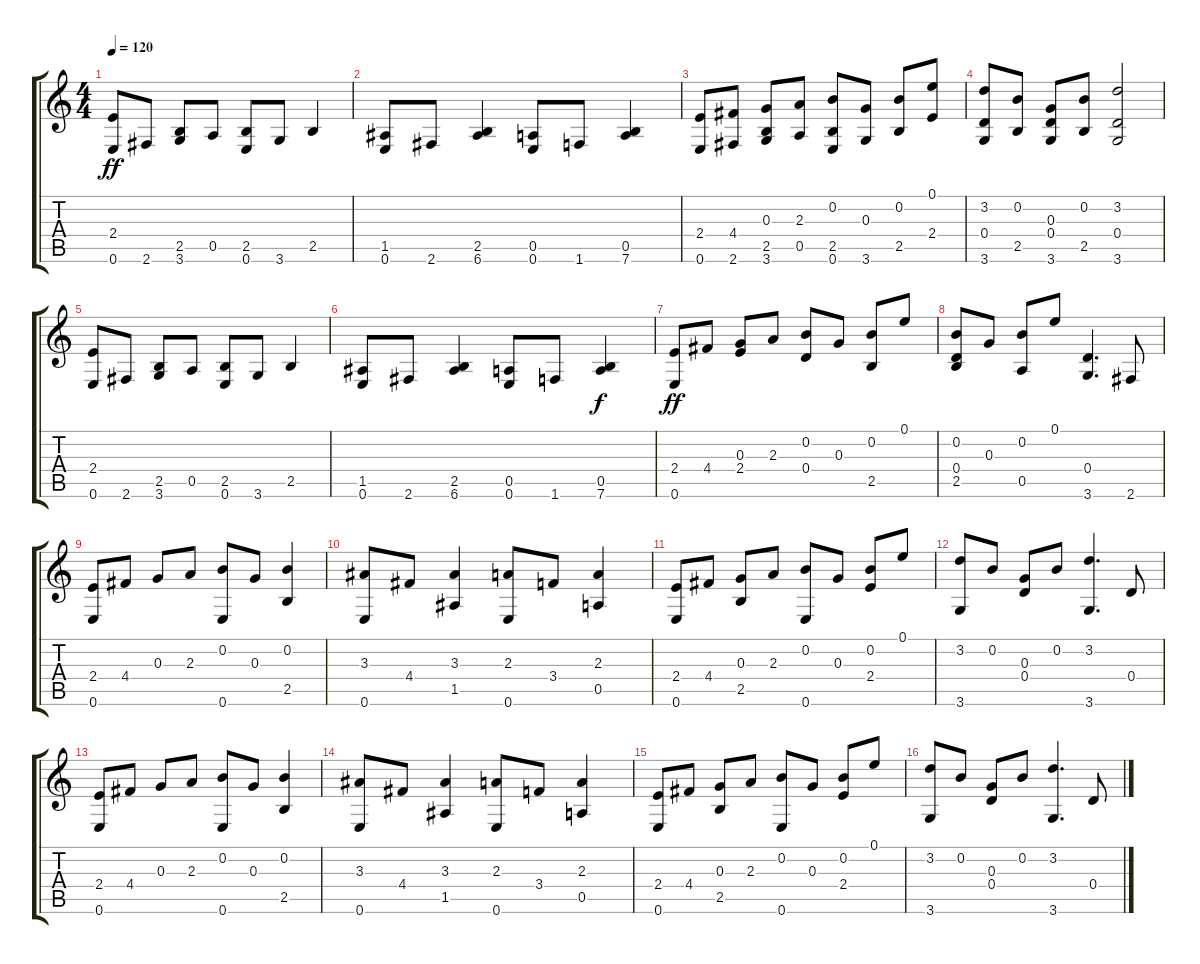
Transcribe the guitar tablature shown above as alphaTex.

\track "" {instrument acousticguitarsteel}
\staff {score tabs}
\tuning (E4 B3 G3 D3 A2 E2) {hide}
\ts (4 4)
\tempo 120
\clef g2
\ks c
(2.4 0.6).8{dy ff} 2.6.8 (2.5 3.6).8 0.5.8 (2.5 0.6).8 3.6.8 2.5.4 |
(1.5 0.6).8 2.6.8 (2.5 6.6).4 (0.5 0.6).8 1.6.8 (0.5 7.6).4 |
(2.4 0.6).8 (4.4 2.6).8 (0.3 2.5 3.6).8 (2.3 0.5).8 (0.2 2.5 0.6).8 (0.3 3.6).8 (0.2 2.5).8 (0.1 2.4).8 |
(3.2 0.4 3.6).8 (0.2 2.5).8 (0.3 0.4 3.6).8 (0.2 2.5).8 (3.2 0.4 3.6).2 |
(2.4 0.6).8 2.6.8 (2.5 3.6).8 0.5.8 (2.5 0.6).8 3.6.8 2.5.4 |
(1.5 0.6).8 2.6.8 (2.5 6.6).4 (0.5 0.6).8 1.6.8 (0.5 7.6).4{dy f} |
(2.4 0.6).8{dy ff} 4.4.8 (0.3 2.4).8 2.3.8 (0.2 0.4).8 0.3.8 (0.2 2.5).8 0.1.8 |
(0.2 0.4 2.5).8 0.3.8 (0.2 0.5).8 0.1.8 (0.4 3.6).4{d} 2.6.8 |
(2.4 0.6).8 4.4.8 0.3.8 2.3.8 (0.2 0.6).8 0.3.8 (0.2 2.5).4 |
(3.3 0.6).8 4.4.8 (3.3 1.5).4 (2.3 0.6).8 3.4.8 (2.3 0.5).4 |
(2.4 0.6).8 4.4.8 (0.3 2.5).8 2.3.8 (0.2 0.6).8 0.3.8 (0.2 2.4).8 0.1.8 |
(3.2 3.6).8 0.2.8 (0.3 0.4).8 0.2.8 (3.2 3.6).4{d} 0.4.8 |
(2.4 0.6).8 4.4.8 0.3.8 2.3.8 (0.2 0.6).8 0.3.8 (0.2 2.5).4 |
(3.3 0.6).8 4.4.8 (3.3 1.5).4 (2.3 0.6).8 3.4.8 (2.3 0.5).4 |
(2.4 0.6).8 4.4.8 (0.3 2.5).8 2.3.8 (0.2 0.6).8 0.3.8 (0.2 2.4).8 0.1.8 |
(3.2 3.6).8 0.2.8 (0.3 0.4).8 0.2.8 (3.2 3.6).4{d} 0.4.8
